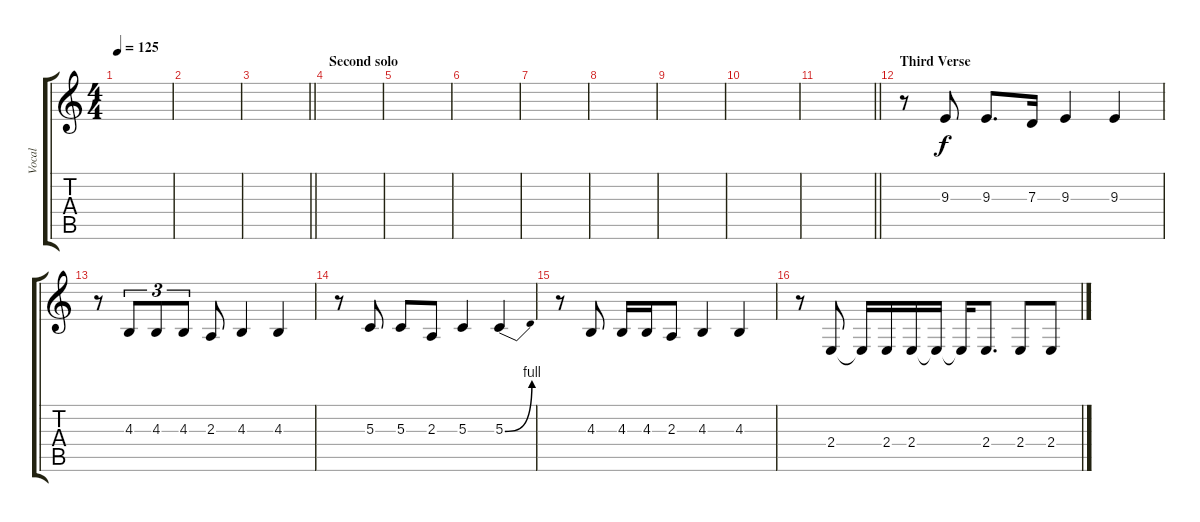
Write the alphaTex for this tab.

\track ("Vocal" "Vocal") {instrument harmonica}
\staff {score tabs}
\tuning (E4 B3 G3 D3 A2 E2) {hide}
\ts (4 4)
\tempo 125
\clef g2
\ks c
|
|
\barLineRight lightlight
|
\section ("" "Second solo")
|
|
|
|
|
|
|
\barLineRight lightlight
|
\section ("" "Third Verse")
r.8 9.3.8 9.3.8{d} 7.3.16 9.3.4 9.3.4 |
r.8 4.3.8{tu (3 2)} 4.3.8{tu (3 2)} 4.3.8{tu (3 2)} 2.3.8 4.3.4 4.3.4 |
r.8 5.3.8 5.3.8 2.3.8 5.3.4 5.3{be (bend 0 0 60 4)}.4 |
r.8 4.3.8 4.3.16 4.3.16 2.3.8 4.3.4 4.3.4 |
r.8 2.4.8 2.4{t}.16 2.4.16 2.4.16 2.4{t}.16 2.4{t}.16 2.4.8{d} 2.4.8 2.4.8
